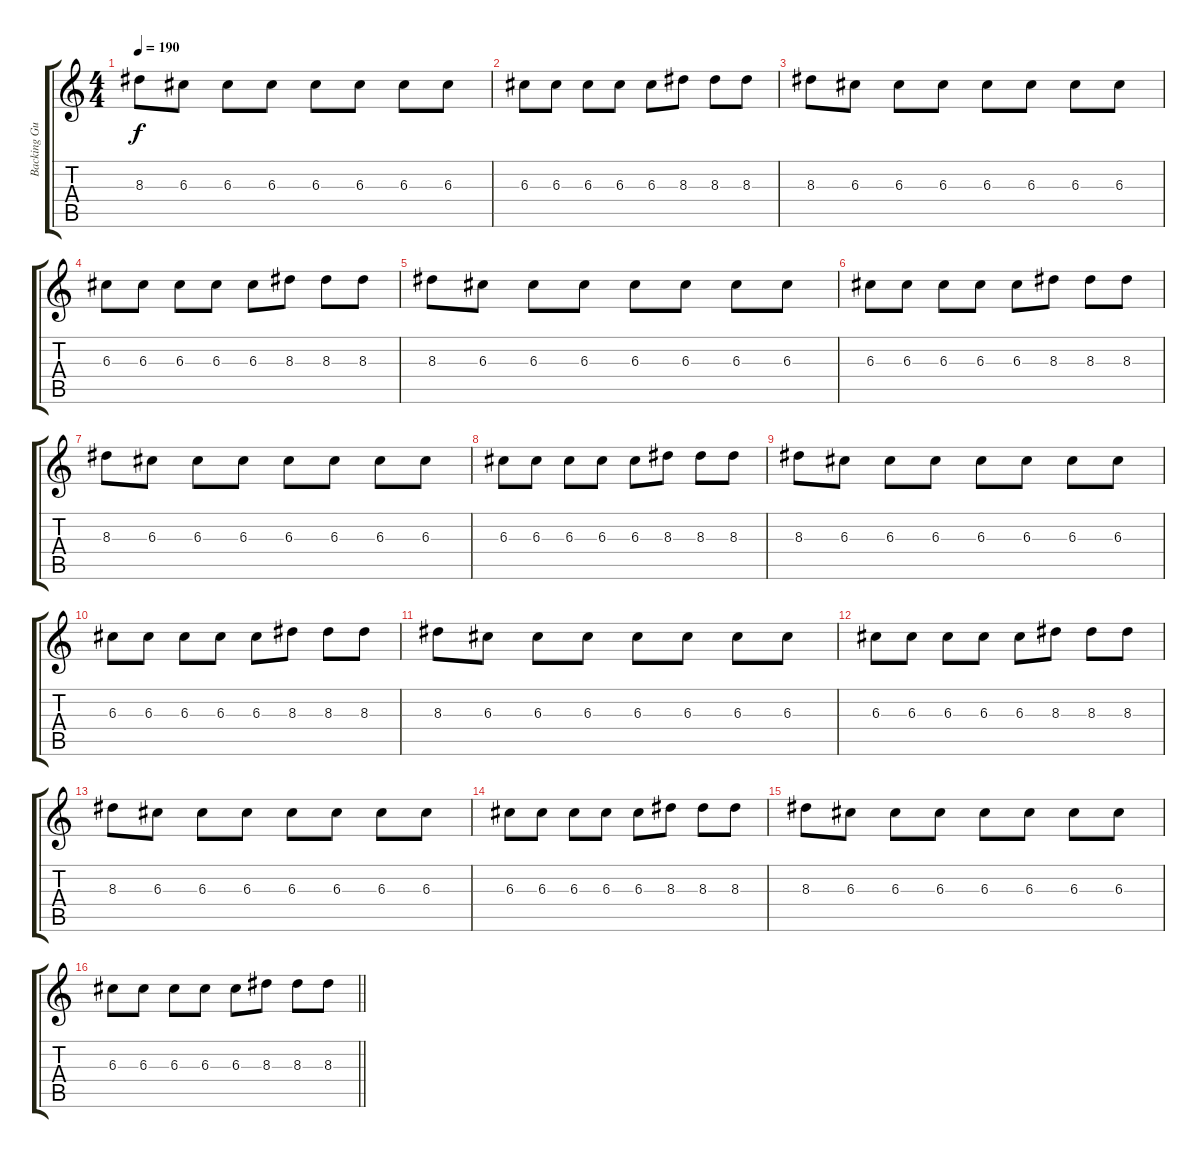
\track ("Backing Guitar" "Backing Gu") {instrument electricguitarmuted}
\staff {score tabs}
\tuning (E4 B3 G3 D3 A2 E2) {hide}
\ts (4 4)
\tempo 190
\clef g2
\ks c
8.3.8{dy f} 6.3.8 6.3.8 6.3.8 6.3.8 6.3.8 6.3.8 6.3.8 |
6.3.8 6.3.8 6.3.8 6.3.8 6.3.8 8.3.8 8.3.8 8.3.8 |
8.3.8 6.3.8 6.3.8 6.3.8 6.3.8 6.3.8 6.3.8 6.3.8 |
6.3.8 6.3.8 6.3.8 6.3.8 6.3.8 8.3.8 8.3.8 8.3.8 |
8.3.8 6.3.8 6.3.8 6.3.8 6.3.8 6.3.8 6.3.8 6.3.8 |
6.3.8 6.3.8 6.3.8 6.3.8 6.3.8 8.3.8 8.3.8 8.3.8 |
8.3.8 6.3.8 6.3.8 6.3.8 6.3.8 6.3.8 6.3.8 6.3.8 |
6.3.8 6.3.8 6.3.8 6.3.8 6.3.8 8.3.8 8.3.8 8.3.8 |
8.3.8 6.3.8 6.3.8 6.3.8 6.3.8 6.3.8 6.3.8 6.3.8 |
6.3.8 6.3.8 6.3.8 6.3.8 6.3.8 8.3.8 8.3.8 8.3.8 |
8.3.8 6.3.8 6.3.8 6.3.8 6.3.8 6.3.8 6.3.8 6.3.8 |
6.3.8 6.3.8 6.3.8 6.3.8 6.3.8 8.3.8 8.3.8 8.3.8 |
8.3.8 6.3.8 6.3.8 6.3.8 6.3.8 6.3.8 6.3.8 6.3.8 |
6.3.8 6.3.8 6.3.8 6.3.8 6.3.8 8.3.8 8.3.8 8.3.8 |
8.3.8 6.3.8 6.3.8 6.3.8 6.3.8 6.3.8 6.3.8 6.3.8 |
\barLineRight lightlight
6.3.8 6.3.8 6.3.8 6.3.8 6.3.8 8.3.8 8.3.8 8.3.8
